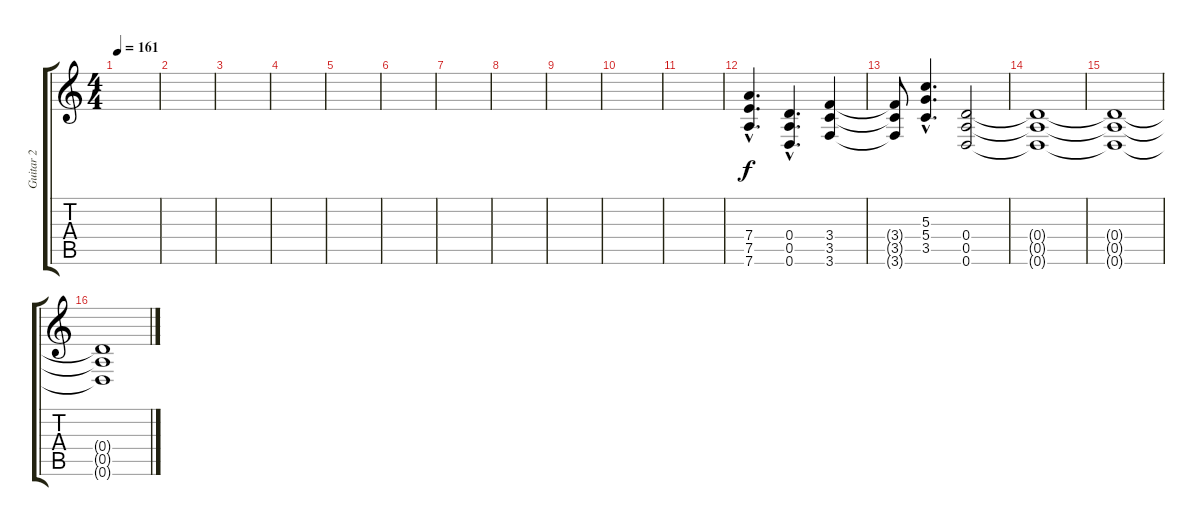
\track ("Guitar 2" "Guitar 2") {instrument overdrivenguitar}
\staff {score tabs}
\tuning (E4 B3 G3 D3 A2 D2) {hide}
\ts (4 4)
\tempo 161
\clef g2
\ks c
|
|
|
|
|
|
|
|
|
|
|
(7.4{hac} 7.5{hac} 7.6{hac}).4{d} (0.4{hac} 0.5{hac} 0.6{hac}).4{d} (3.4 3.5 3.6).4 |
(3.4{t} 3.5{t} 3.6{t}).8 (5.3{hac} 5.4{hac} 3.5{hac}).4{d} (0.4 0.5 0.6).2 |
(0.4{t} 0.5{t} 0.6{t}).1{volume 0} |
(0.4{t} 0.5{t} 0.6{t}).1 |
(0.4{t} 0.5{t} 0.6{t}).1
